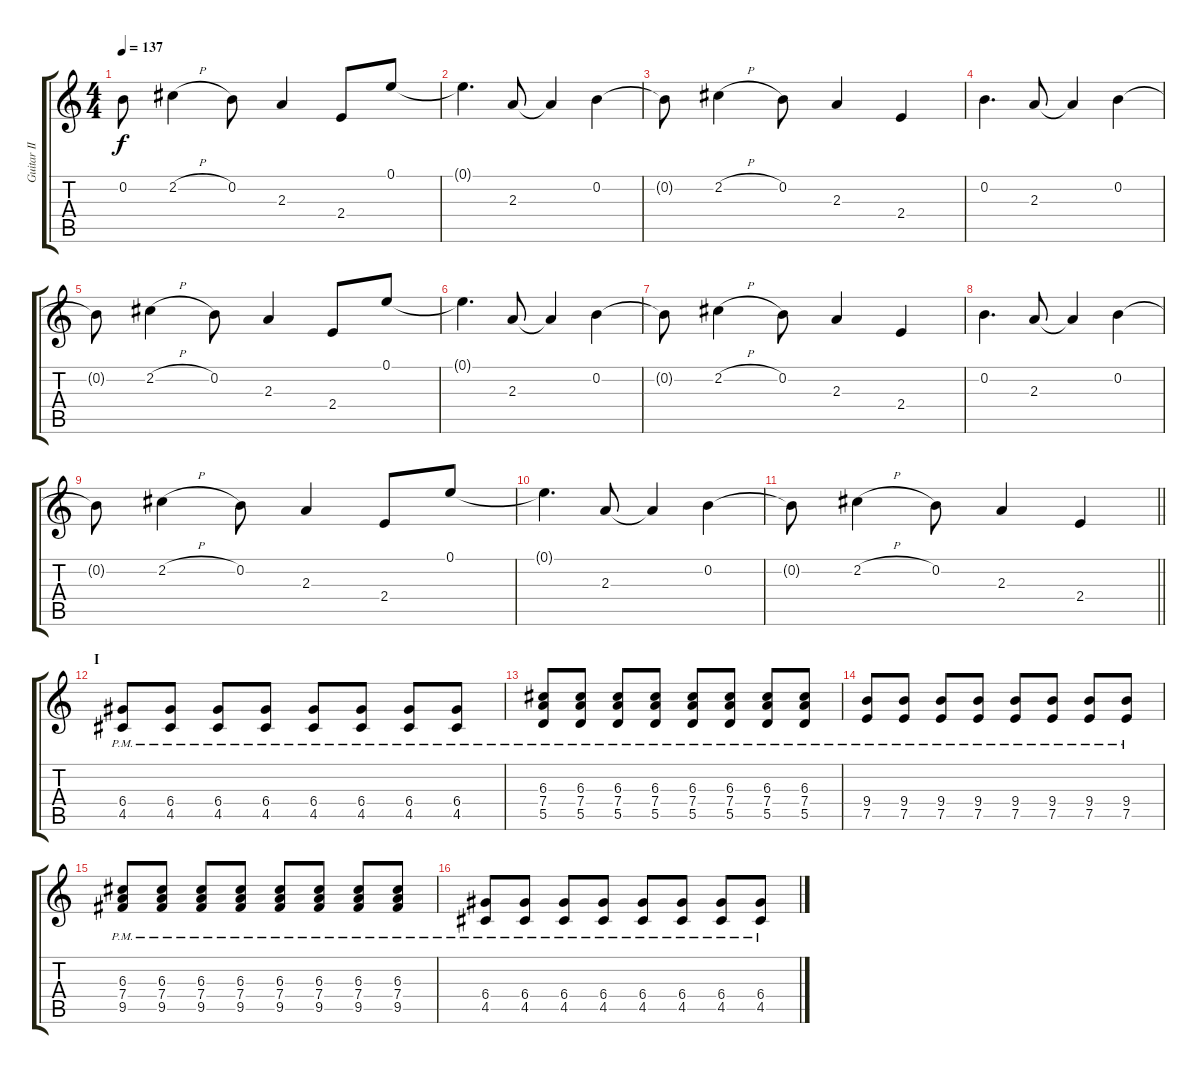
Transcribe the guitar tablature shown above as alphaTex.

\track ("Guitar II - Kita" "Guitar II ") {instrument overdrivenguitar}
\staff {score tabs}
\tuning (E4 B3 G3 D3 A2 E2) {hide}
\ts (4 4)
\tempo 137
\clef g2
\ks c
0.2{t}.8{dy f} 2.2{h}.4 0.2.8 2.3.4 2.4.8 0.1.8 |
0.1{t}.4{d} 2.3.8 2.3{t}.4 0.2.4 |
0.2{t}.8 2.2{h}.4 0.2.8 2.3.4 2.4.4 |
0.2.4{d} 2.3.8 2.3{t}.4 0.2.4 |
0.2{t}.8 2.2{h}.4 0.2.8 2.3.4 2.4.8 0.1.8 |
0.1{t}.4{d} 2.3.8 2.3{t}.4 0.2.4 |
0.2{t}.8 2.2{h}.4 0.2.8 2.3.4 2.4.4 |
0.2.4{d} 2.3.8 2.3{t}.4 0.2.4 |
0.2{t}.8 2.2{h}.4 0.2.8 2.3.4 2.4.8 0.1.8 |
0.1{t}.4{d} 2.3.8 2.3{t}.4 0.2.4 |
\barLineRight lightlight
0.2{t}.8 2.2{h}.4 0.2.8 2.3.4 2.4.4 |
\section ("" "I")
(6.4{pm} 4.5{pm}).8 (6.4{pm} 4.5{pm}).8 (6.4{pm} 4.5{pm}).8 (6.4{pm} 4.5{pm}).8 (6.4{pm} 4.5{pm}).8 (6.4{pm} 4.5{pm}).8 (6.4{pm} 4.5{pm}).8 (6.4{pm} 4.5{pm}).8 |
(6.3{pm} 7.4{pm} 5.5{pm}).8 (6.3{pm} 7.4{pm} 5.5{pm}).8 (6.3{pm} 7.4{pm} 5.5{pm}).8 (6.3{pm} 7.4{pm} 5.5{pm}).8 (6.3{pm} 7.4{pm} 5.5{pm}).8 (6.3{pm} 7.4{pm} 5.5{pm}).8 (6.3{pm} 7.4{pm} 5.5{pm}).8 (6.3{pm} 7.4{pm} 5.5{pm}).8 |
(9.4 7.5{pm}).8 (9.4{pm} 7.5{pm}).8 (9.4{pm} 7.5{pm}).8 (9.4{pm} 7.5{pm}).8 (9.4{pm} 7.5{pm}).8 (9.4{pm} 7.5{pm}).8 (9.4{pm} 7.5{pm}).8 (9.4{pm} 7.5{pm}).8 |
(6.3{pm} 7.4{pm} 9.5{pm}).8 (6.3{pm} 7.4{pm} 9.5{pm}).8 (6.3{pm} 7.4{pm} 9.5{pm}).8 (6.3{pm} 7.4{pm} 9.5{pm}).8 (6.3{pm} 7.4{pm} 9.5{pm}).8 (6.3{pm} 7.4{pm} 9.5{pm}).8 (6.3{pm} 7.4{pm} 9.5{pm}).8 (6.3{pm} 7.4{pm} 9.5{pm}).8 |
(6.4{pm} 4.5{pm}).8 (6.4{pm} 4.5{pm}).8 (6.4{pm} 4.5{pm}).8 (6.4{pm} 4.5{pm}).8 (6.4{pm} 4.5{pm}).8 (6.4{pm} 4.5{pm}).8 (6.4{pm} 4.5{pm}).8 (6.4{pm} 4.5{pm}).8
